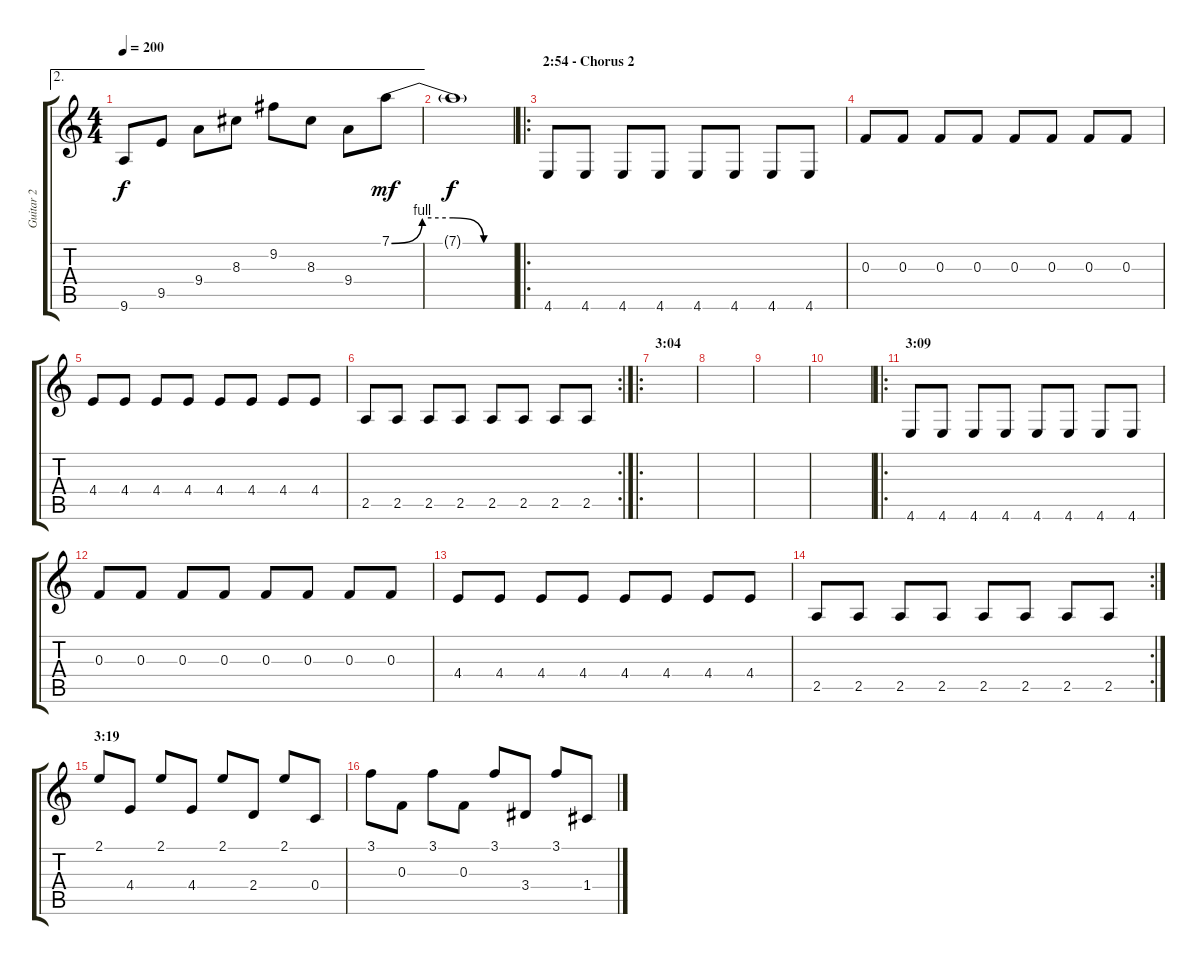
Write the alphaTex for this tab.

\track ("Guitar 2" "Guitar 2") {instrument overdrivenguitar}
\staff {score tabs}
\tuning (D4 A3 F3 C3 G2 C2) {hide}
\ae 2
\ts (4 4)
\tempo 200
\clef g2
\ks c
9.6.8{dy f} 9.5.8 9.4.8 8.3.8 9.2.8 8.3.8 9.4.8 7.1{be (custom 0 0 15 4 30 4 45 0 60 0)}.8{dy mf} |
7.1{t}.1{dy f} |
\ro
\section ("" "2:54 - Chorus 2")
4.6.8{balance 0} 4.6.8 4.6.8 4.6.8 4.6.8 4.6.8 4.6.8 4.6.8 |
0.3.8 0.3.8 0.3.8 0.3.8 0.3.8 0.3.8 0.3.8 0.3.8 |
4.4.8 4.4.8 4.4.8 4.4.8 4.4.8 4.4.8 4.4.8 4.4.8 |
\rc 2
2.5.8 2.5.8 2.5.8 2.5.8 2.5.8 2.5.8 2.5.8 2.5.8 |
\ro
\section ("" "3:04")
|
|
|
|
\ro
\section ("" "3:09")
4.6.8{balance 0} 4.6.8 4.6.8 4.6.8 4.6.8 4.6.8 4.6.8 4.6.8 |
0.3.8 0.3.8 0.3.8 0.3.8 0.3.8 0.3.8 0.3.8 0.3.8 |
4.4.8 4.4.8 4.4.8 4.4.8 4.4.8 4.4.8 4.4.8 4.4.8 |
\rc 2
2.5.8 2.5.8 2.5.8 2.5.8 2.5.8 2.5.8 2.5.8 2.5.8 |
\section ("" "3:19")
2.1.8{volume 9 instrument overdrivenguitar} 4.4.8 2.1.8 4.4.8 2.1.8 2.4.8 2.1.8 0.4.8 |
3.1.8{volume 9 instrument overdrivenguitar} 0.3.8 3.1.8 0.3.8 3.1.8 3.4.8 3.1.8 1.4.8
